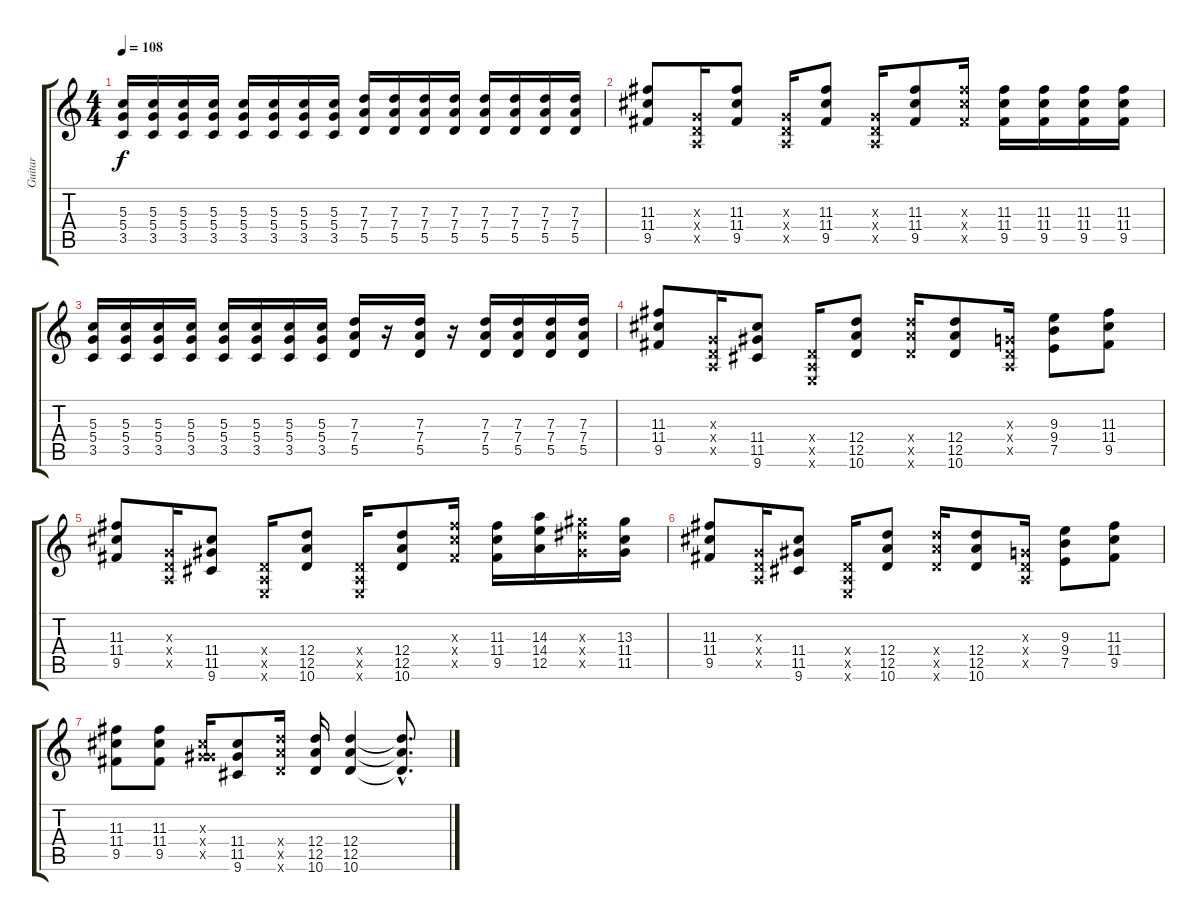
\track ("Guitar" "Guitar") {instrument distortionguitar}
\staff {score tabs}
\tuning (E4 B3 G3 D3 A2 E2) {hide}
\ts (4 4)
\tempo 108
\clef g2
\ks c
(5.3 5.4 3.5).16{dy f} (5.3 5.4 3.5).16 (5.3 5.4 3.5).16 (5.3 5.4 3.5).16 (5.3 5.4 3.5).16 (5.3 5.4 3.5).16 (5.3 5.4 3.5).16 (5.3 5.4 3.5).16 (7.3 7.4 5.5).16 (7.3 7.4 5.5).16 (7.3 7.4 5.5).16 (7.3 7.4 5.5).16 (7.3 7.4 5.5).16 (7.3 7.4 5.5).16 (7.3 7.4 5.5).16 (7.3 7.4 5.5).16 |
(11.3 11.4 9.5).8 (0.3{x} 0.4{x} 0.5{x}).16 (11.3 11.4 9.5).8 (0.3{x} 0.4{x} 0.5{x}).16 (11.3 11.4 9.5).8 (0.3{x} 0.4{x} 0.5{x}).16 (11.3 11.4 9.5).8 (11.3{x} 11.4{x} 9.5{x}).16 (11.3 11.4 9.5).16 (11.3 11.4 9.5).16 (11.3 11.4 9.5).16 (11.3 11.4 9.5).16 |
(5.3 5.4 3.5).16 (5.3 5.4 3.5).16 (5.3 5.4 3.5).16 (5.3 5.4 3.5).16 (5.3 5.4 3.5).16 (5.3 5.4 3.5).16 (5.3 5.4 3.5).16 (5.3 5.4 3.5).16 (7.3 7.4 5.5).16 r.16 (7.3 7.4 5.5).16 r.16 (7.3 7.4 5.5).16 (7.3 7.4 5.5).16 (7.3 7.4 5.5).16 (7.3 7.4 5.5).16 |
(11.3 11.4 9.5).8 (0.3{x} 0.4{x} 0.5{x}).16 (11.4 11.5 9.6).8 (0.4{x} 0.5{x} 0.6{x}).16 (12.4 12.5 10.6).8 (12.4{x} 12.5{x} 10.6{x}).16 (12.4 12.5 10.6).8 (0.3{x} 0.4{x} 0.5{x}).16 (9.3 9.4 7.5).8 (11.3 11.4 9.5).8 |
(11.3 11.4 9.5).8 (0.3{x} 0.4{x} 0.5{x}).16 (11.4 11.5 9.6).8 (0.4{x} 0.5{x} 0.6{x}).16 (12.4 12.5 10.6).8 (0.4{x} 0.5{x} 0.6{x}).16 (12.4 12.5 10.6).8 (11.3{x} 11.4{x} 9.5{x}).16 (11.3 11.4 9.5).16 (14.3 14.4 12.5).16 (13.3{x} 13.4{x} 11.5{x}).16 (13.3 11.4 11.5).16 |
(11.3 11.4 9.5).8 (0.3{x} 0.4{x} 0.5{x}).16 (11.4 11.5 9.6).8 (0.4{x} 0.5{x} 0.6{x}).16 (12.4 12.5 10.6).8 (12.4{x} 12.5{x} 10.6{x}).16 (12.4 12.5 10.6).8 (0.3{x} 0.4{x} 0.5{x}).16 (9.3 9.4 7.5).8 (11.3 11.4 9.5).8 |
(11.3 11.4 9.5).8 (11.3 11.4 9.5).8 (0.3{x} 11.4{x} 11.5{x}).16 (11.4 11.5 9.6).8 (12.4{x} 12.5{x} 10.6{x}).16 (12.4 12.5 10.6).16 (12.4 12.5 10.6).4 (12.4{hac t} 12.5{hac t} 10.6{hac t}).8{d}
